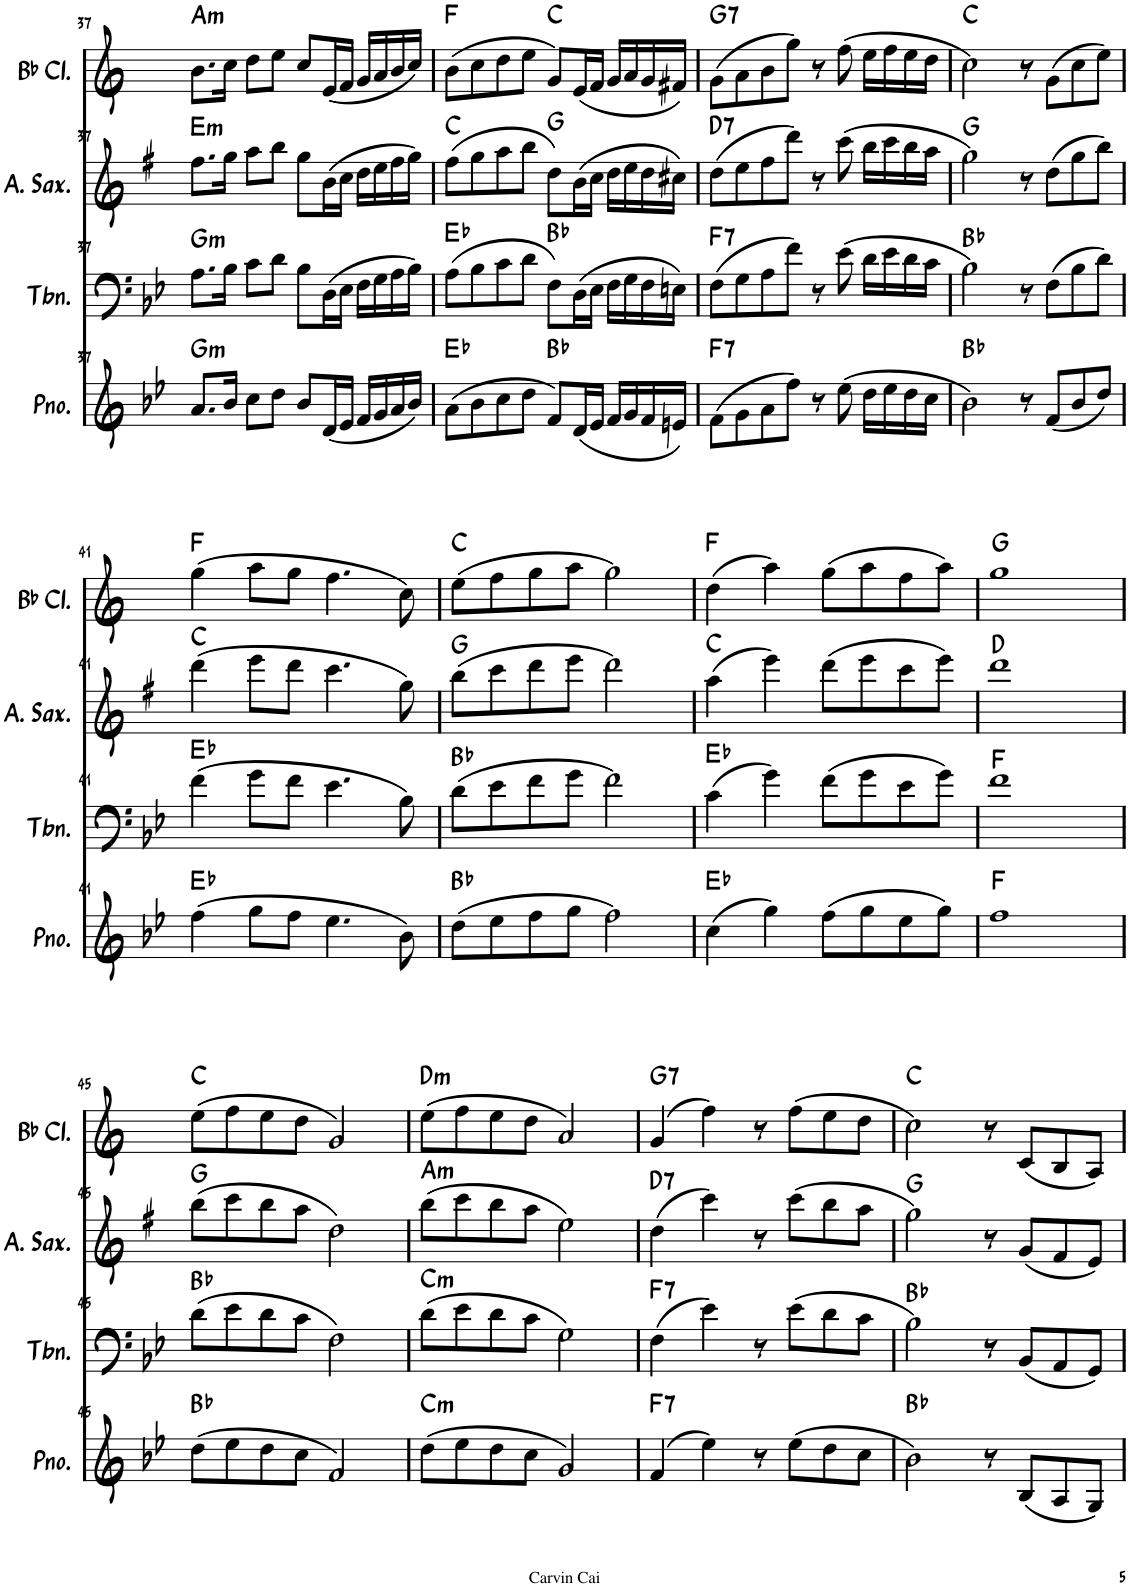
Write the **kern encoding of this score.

**kern	**harte	**kern	**harte	**kern	**harte	**kern	**harte
*part4	*part4	*part3	*part3	*part2	*part2	*part1	*part1
*staff4	*	*staff3	*	*staff2	*	*staff1	*
*I"钢琴	*	*I"长号	*	*I"中音萨克斯	*	*I"降B调单簧管	*
!!LO:PB:g=z
*clefG2	*	*clefF4	*	*clefG2	*	*clefG2	*
*	*	*	*	*Trd5c9	*	*Trd1c2	*
*k[b-e-]	*	*k[b-e-]	*	*k[f#]	*	*k[]	*
*M4/4	*	*M4/4	*	*M4/4	*	*M4/4	*
=37	=37	=37	=37	=37	=37	=37	=37
!	!LO:H:kt=m	!	!LO:H:kt=m	!	!LO:H:kt=m	!	!LO:H:kt=m
8.a/L	G:min	8.A\L	G:min	8.ff#\L	E:min	8.b\L	A:min
16b-/Jk	.	16B-\Jk	.	16gg\Jk	.	16cc\Jk	.
8cc\L	.	8c\L	.	8aa\L	.	8dd\L	.
8dd\J	.	8d\J	.	8bb\J	.	8ee\J	.
8b-/L	.	8B-\L	.	8gg\L	.	8cc/L	.
(16d/L	.	(16D\L	.	(16b\L	.	(16e/L	.
16e-/JJ	.	16E-\JJ	.	16cc\JJ	.	16f/JJ	.
16f/LL	.	16F\LL	.	16dd\LL	.	16g/LL	.
16g/	.	16G\	.	16ee\	.	16a/	.
16a/	.	16A\	.	16ff#\	.	16b/	.
16b-/JJ)	.	16B-\JJ)	.	16gg\JJ)	.	16cc/JJ)	.
=38	=38	=38	=38	=38	=38	=38	=38
(8a\L	Eb:maj	(8A\L	Eb:maj	(8ff#\L	C:maj	(8b\L	F:maj
8b-\	.	8B-\	.	8gg\	.	8cc\	.
8cc\	.	8c\	.	8aa\	.	8dd\	.
8dd\J	.	8d\J	.	8bb\J	.	8ee\J	.
8f/L)	Bb:maj	8F\L)	Bb:maj	8dd\L)	G:maj	8g/L)	C:maj
(16d/L	.	(16D\L	.	(16b\L	.	(16e/L	.
16e-/JJ	.	16E-\JJ	.	16cc\JJ	.	16f/JJ	.
16f/LL	.	16F\LL	.	16dd\LL	.	16g/LL	.
16g/	.	16G\	.	16ee\	.	16a/	.
16f/	.	16F\	.	16dd\	.	16g/	.
16en/JJ)	.	16En\JJ)	.	16cc#X\JJ)	.	16f#X/JJ)	.
=39	=39	=39	=39	=39	=39	=39	=39
!	!LO:H:kt=7	!	!LO:H:kt=7	!	!LO:H:kt=7	!	!LO:H:kt=7
(8f\L	F:7	(8F\L	F:7	(8dd\L	D:7	(8g\L	G:7
8g\	.	8G\	.	8ee\	.	8a\	.
8a\	.	8A\	.	8ff#\	.	8b\	.
8ff\J)	.	8f\J)	.	8ddd\J)	.	8gg\J)	.
8r	.	8r	.	8r	.	8r	.
(8ee-\	.	(8e-\	.	(8ccc\	.	(8ff\	.
16dd\LL	.	16d\LL	.	16bb\LL	.	16ee\LL	.
16ee-\	.	16e-\	.	16ccc\	.	16ff\	.
16dd\	.	16d\	.	16bb\	.	16ee\	.
16cc\JJ	.	16c\JJ	.	16aa\JJ	.	16dd\JJ	.
=40	=40	=40	=40	=40	=40	=40	=40
2b-\)	Bb:maj	2B-\)	Bb:maj	2gg\)	G:maj	2cc\)	C:maj
8r	.	8r	.	8r	.	8r	.
(8f/L	.	(8F\L	.	(8dd\L	.	(8g\L	.
8b-/	.	8B-\	.	8gg\	.	8cc\	.
8dd/J)	.	8d\J)	.	8bb\J)	.	8ee\J)	.
!!LO:LB:g=z
=41	=41	=41	=41	=41	=41	=41	=41
(4ff\	Eb:maj	(4f\	Eb:maj	(4ddd\	C:maj	(4gg\	F:maj
8gg\L	.	8g\L	.	8eee\L	.	8aa\L	.
8ff\J	.	8f\J	.	8ddd\J	.	8gg\J	.
4.ee-\	.	4.e-\	.	4.ccc\	.	4.ff\	.
8b-\)	.	8B-\)	.	8gg\)	.	8cc\)	.
=42	=42	=42	=42	=42	=42	=42	=42
(8dd\L	Bb:maj	(8d\L	Bb:maj	(8bb\L	G:maj	(8ee\L	C:maj
8ee-\	.	8e-\	.	8ccc\	.	8ff\	.
8ff\	.	8f\	.	8ddd\	.	8gg\	.
8gg\J	.	8g\J	.	8eee\J	.	8aa\J	.
2ff\)	.	2f\)	.	2ddd\)	.	2gg\)	.
=43	=43	=43	=43	=43	=43	=43	=43
(4cc\	Eb:maj	(4c\	Eb:maj	(4aa\	C:maj	(4dd\	F:maj
4gg\)	.	4g\)	.	4eee\)	.	4aa\)	.
(8ff\L	.	(8f\L	.	(8ddd\L	.	(8gg\L	.
8gg\	.	8g\	.	8eee\	.	8aa\	.
8ee-\	.	8e-\	.	8ccc\	.	8ff\	.
8gg\J)	.	8g\J)	.	8eee\J)	.	8aa\J)	.
=44	=44	=44	=44	=44	=44	=44	=44
1ff	F:maj	1f	F:maj	1ddd	D:maj	1gg	G:maj
!!LO:LB:g=z
=45	=45	=45	=45	=45	=45	=45	=45
(8dd\L	Bb:maj	(8d\L	Bb:maj	(8bb\L	G:maj	(8ee\L	C:maj
8ee-\	.	8e-\	.	8ccc\	.	8ff\	.
8dd\	.	8d\	.	8bb\	.	8ee\	.
8cc\J	.	8c\J	.	8aa\J	.	8dd\J	.
2f/)	.	2F\)	.	2dd\)	.	2g/)	.
=46	=46	=46	=46	=46	=46	=46	=46
!	!LO:H:kt=m	!	!LO:H:kt=m	!	!LO:H:kt=m	!	!LO:H:kt=m
(8dd\L	C:min	(8d\L	C:min	(8bb\L	A:min	(8ee\L	D:min
8ee-\	.	8e-\	.	8ccc\	.	8ff\	.
8dd\	.	8d\	.	8bb\	.	8ee\	.
8cc\J	.	8c\J	.	8aa\J	.	8dd\J	.
2g/)	.	2G\)	.	2ee\)	.	2a/)	.
=47	=47	=47	=47	=47	=47	=47	=47
!	!LO:H:kt=7	!	!LO:H:kt=7	!	!LO:H:kt=7	!	!LO:H:kt=7
(4f/	F:7	(4F\	F:7	(4dd\	D:7	(4g/	G:7
4ee-\)	.	4e-\)	.	4ccc\)	.	4ff\)	.
8r	.	8r	.	8r	.	8r	.
(8ee-\L	.	(8e-\L	.	(8ccc\L	.	(8ff\L	.
8dd\	.	8d\	.	8bb\	.	8ee\	.
8cc\J	.	8c\J	.	8aa\J	.	8dd\J	.
=48	=48	=48	=48	=48	=48	=48	=48
2b-\)	Bb:maj	2B-\)	Bb:maj	2gg\)	G:maj	2cc\)	C:maj
8r	.	8r	.	8r	.	8r	.
(8B-/L	.	(8BB-/L	.	(8g/L	.	(8c/L	.
8A/	.	8AA/	.	8f#/	.	8B/	.
8G/J)	.	8GG/J)	.	8e/J)	.	8A/J)	.
=	=	=	=	=	=	=	=
*-	*-	*-	*-	*-	*-	*-	*-
